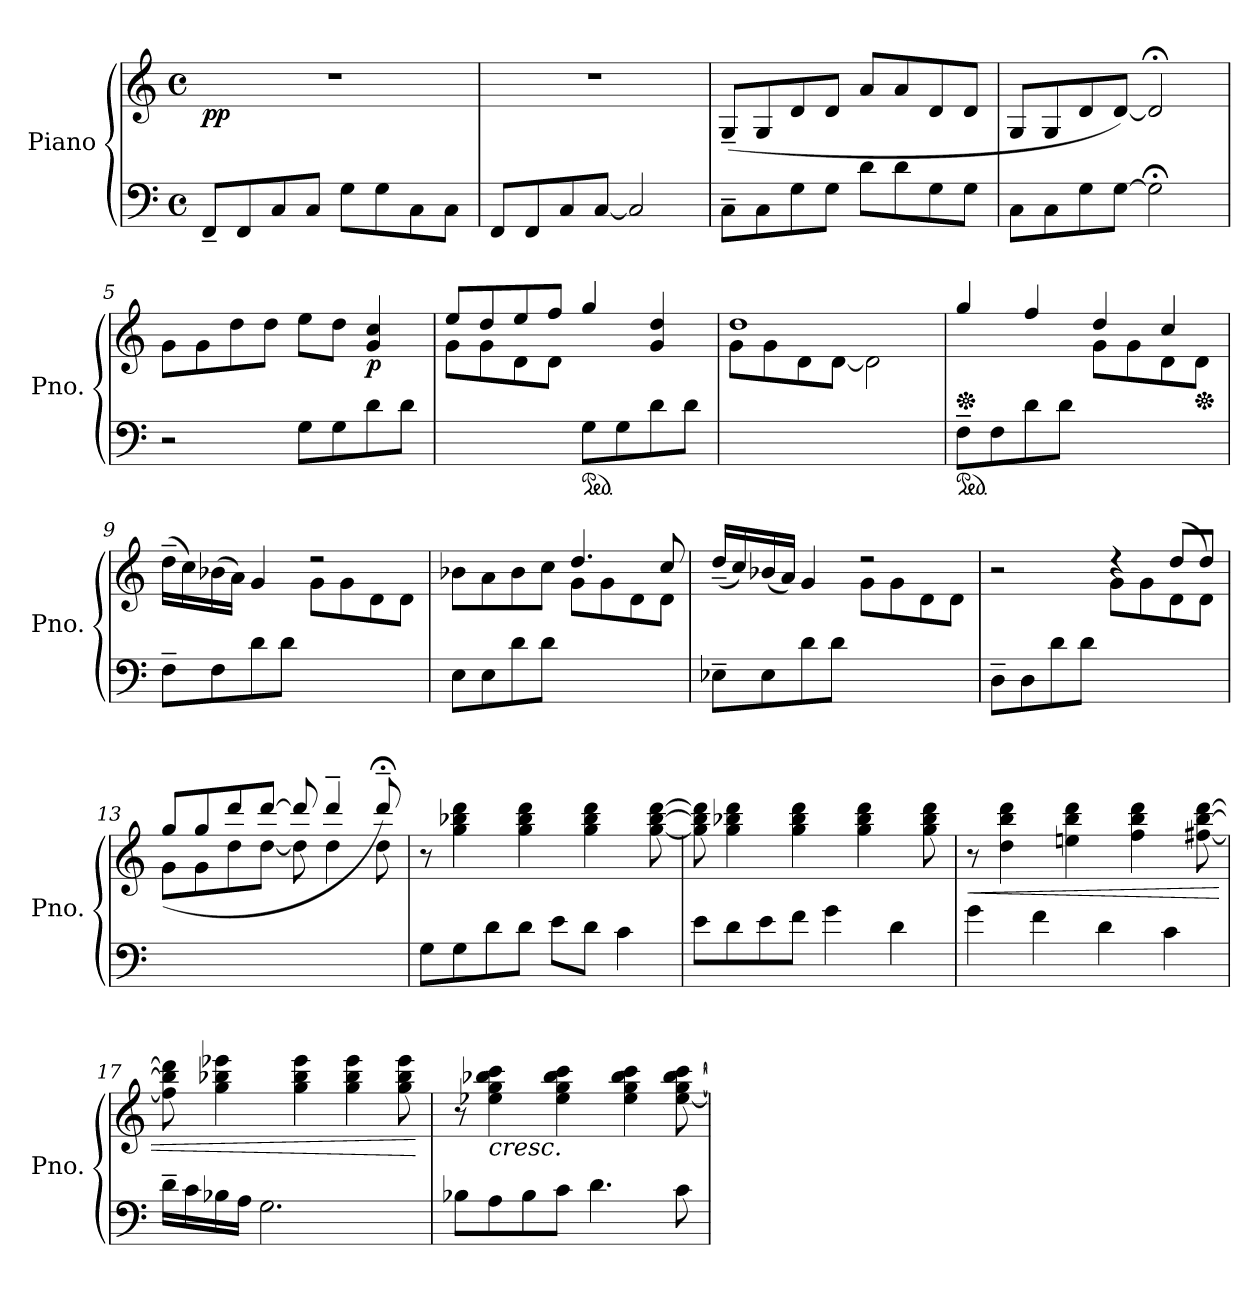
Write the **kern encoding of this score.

**kern	**kern	**dynam
*part1	*part1	*part1
*staff2	*staff1	*staff1/2
*I"Piano	*	*
*I'Pno.	*	*
*clefF4	*clefG2	*
*k[]	*k[]	*
*M4/4	*M4/4	*
*met(c)	*met(c)	*
=1	=1	=1
!	!	!LO:DY:b
8FF~/L	1r	pp
8FF/	.	.
8C/	.	.
8C/J	.	.
8G\L	.	.
8G\	.	.
8C\	.	.
8C\J	.	.
=2	=2	=2
8FF/L	1r	.
8FF/	.	.
8C/	.	.
[8C/J	.	.
2C/]	.	.
=3	=3	=3
8C~\L	(>8G~/L	.
8C\	8G/	.
8G\	8d/	.
8G\J	8d/J	.
8d\L	8a/L	.
8d\	8a/	.
8G\	8d/	.
8G\J	8d/J	.
=4	=4	=4
8C\L	8G/L	.
8C\	8G/	.
8G\	8d/	.
[8G\J	[8d/J)	.
2G;<\]	2d;</]	.
=5	=5	=5
2r	8g\L	.
.	8g\	.
.	8dd\	.
.	8dd\J	.
(<8G\L	8ee\L	.
8G\	8dd\J	.
!	!	!LO:DY:b
8d\	4g/ 4cc/	p
8d\J	.	.
!!LO:LB:g=z
=6	=6	=6
*	*^	*
2ryy	8ee/L	8g\L	.
.	8dd/	8g\	.
.	8ee/	8d\	.
.	8ff/J	8d\J)	.
*ped	*	*	*
(<8G\L	4gg/	2ryy	.
8G\	.	.	.
8d\	4g/ 4dd/	.	.
8d\J	.	.	.
=7	=7	=7	=7
1ryy	1dd	8g\L	.
.	.	8g\	.
.	.	8d\	.
.	.	[8d\J	.
.	.	2d\])	.
=8	=8	=8	=8
*ped	*	*	*
*	*Xped	*	*
(>8F~\L	4gg/	2ryy	.
8F\	.	.	.
8d\	4ff/	.	.
8d\J	.	.	.
2ryy	4dd/	8g\L	.
.	.	8g\	.
.	4cc/	8d\	.
*	*Xped	*	*
.	.	8d\J)	.
=9	=9	=9	=9
(>8F~\L	(>16dd~\LL	2ryy	.
.	16cc\)	.	.
8F\	(>16b-X\	.	.
.	16a\JJ)	.	.
8d\	4g/	.	.
8d\J	.	.	.
2ryy	2r	8g\L	.
.	.	8g\	.
.	.	8d\	.
.	.	8d\J)	.
=10	=10	=10	=10
(>8E\L	8b-X\L	2ryy	.
8E\	8a\	.	.
8d\	8b-\	.	.
8d\J	8cc\J	.	.
2ryy	4.dd/	8g\L	.
.	.	8g\	.
.	.	8d\	.
.	8cc/	8d\J)	.
!!LO:LB:g=z	!!
=11	=11	=11	=11
(>8E-X~\L	(<16dd~/LL	2ryy	.
.	16cc/)	.	.
8E-\	(<16b-X/	.	.
.	16a/JJ)	.	.
8d\	4g/	.	.
8d\J	.	.	.
2ryy	2r	8g\L	.
.	.	8g\	.
.	.	8d\	.
.	.	8d\J)	.
=12	=12	=12	=12
(>8D~\L	2r	2ryy	.
8D\	.	.	.
8d\	.	.	.
8d\J	.	.	.
2ryy	4rdd	8g\L	.
.	.	8g\	.
.	(>8dd/L	8d\	.
.	8dd/J	8d\J)	.
=13	=13	=13	=13
1ryy	8gg/L	(<8g\L	.
.	8gg/	8g\	.
.	8ddd/	8dd\	.
.	[8ddd/J	[8dd\J	.
.	8ddd/]	8dd\]	.
.	4ddd~/	4dd\	.
.	8ddd;<~/)	8dd\)	.
*	*v	*v	*
=14	=14	=14
8G\L	8r	.
8G\	4gg\ 4bb-X\ 4ddd\	.
8d\	.	.
8d\J	4gg\ 4bb-\ 4ddd\	.
8e\L	.	.
8d\J	4gg\ 4bb-\ 4ddd\	.
4c\	.	.
.	[8gg\ [8bb-\ [8ddd\	.
=15	=15	=15
8e\L	8gg\] 8bb-\] 8ddd\]	.
8d\	4gg\ 4bb-X\ 4ddd\	.
8e\	.	.
8f\J	4gg\ 4bb-\ 4ddd\	.
4g\	.	.
.	4gg\ 4bb-\ 4ddd\	.
4d\	.	.
.	8gg\ 8bb-\ 8ddd\	.
!!LO:LB:g=z
=16	=16	=16
!	!	!LO:HP:b
4g\	8r	<
.	4dd\ 4bb\ 4ddd\	.
4f\	.	.
.	4een\ 4bb\ 4ddd\	.
4d\	.	.
.	4ff\ 4bb\ 4ddd\	.
4c\	.	.
.	[8ff#X\ [8bb\ [8ddd\	.
=17	=17	=17
16d~\LL	8ff#\] 8bb\] 8ddd\]	.
16c\	.	.
16B-X\	4gg\ 4bb-X\ 4eee-X\	.
16A\JJ	.	.
2.G\	.	.
.	4gg\ 4bb-\ 4eee-\	.
.	4gg\ 4bb-\ 4eee-\	.
.	8gg\ 8bb-\ 8eee-\	.
.	.	[
=18	=18	=18
8B-X\L	8r	.
!	!LO:TX:b:i:t=cresc.	!
8A\	4ee-X\ 4gg\ 4bb-X\ 4ccc\	.
8B-\	.	.
8c\J	4ee-\ 4gg\ 4bb-\ 4ccc\	.
4.d\	.	.
.	4ee-\ 4gg\ 4bb-\ 4ccc\	.
8c\	[8ee-\ [8gg\ [8bb-\ [8ccc\	.
=	=	=
*-	*-	*-
